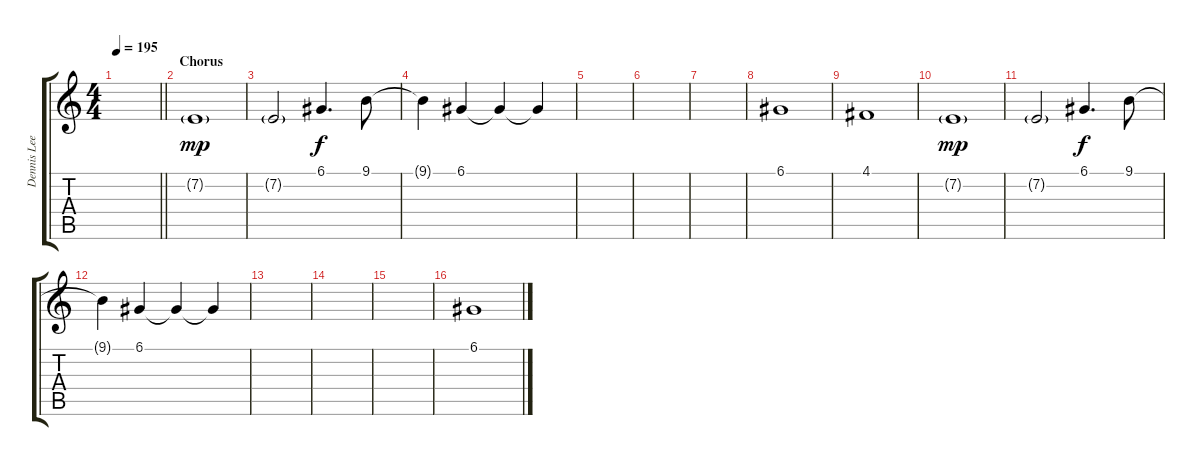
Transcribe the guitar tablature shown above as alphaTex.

\track ("Dennis Lee - Back Vocals" "Dennis Lee") {instrument altosax}
\staff {score tabs}
\tuning (D4 A3 F3 C3 G2 D2) {hide}
\ts (4 4)
\tempo 195
\clef g2
\barLineRight lightlight
\ks c
|
\section ("" "Chorus")
7.2{g}.1{dy mp} |
7.2{g}.2 6.1.4{d dy f} 9.1.8 |
9.1{t}.4 6.1.4 6.1{t}.4 6.1{t}.4 |
|
|
|
6.1.1 |
4.1.1 |
7.2{g}.1{dy mp} |
7.2{g}.2 6.1.4{d dy f} 9.1.8 |
9.1{t}.4 6.1.4 6.1{t}.4 6.1{t}.4 |
|
|
|
6.1.1
